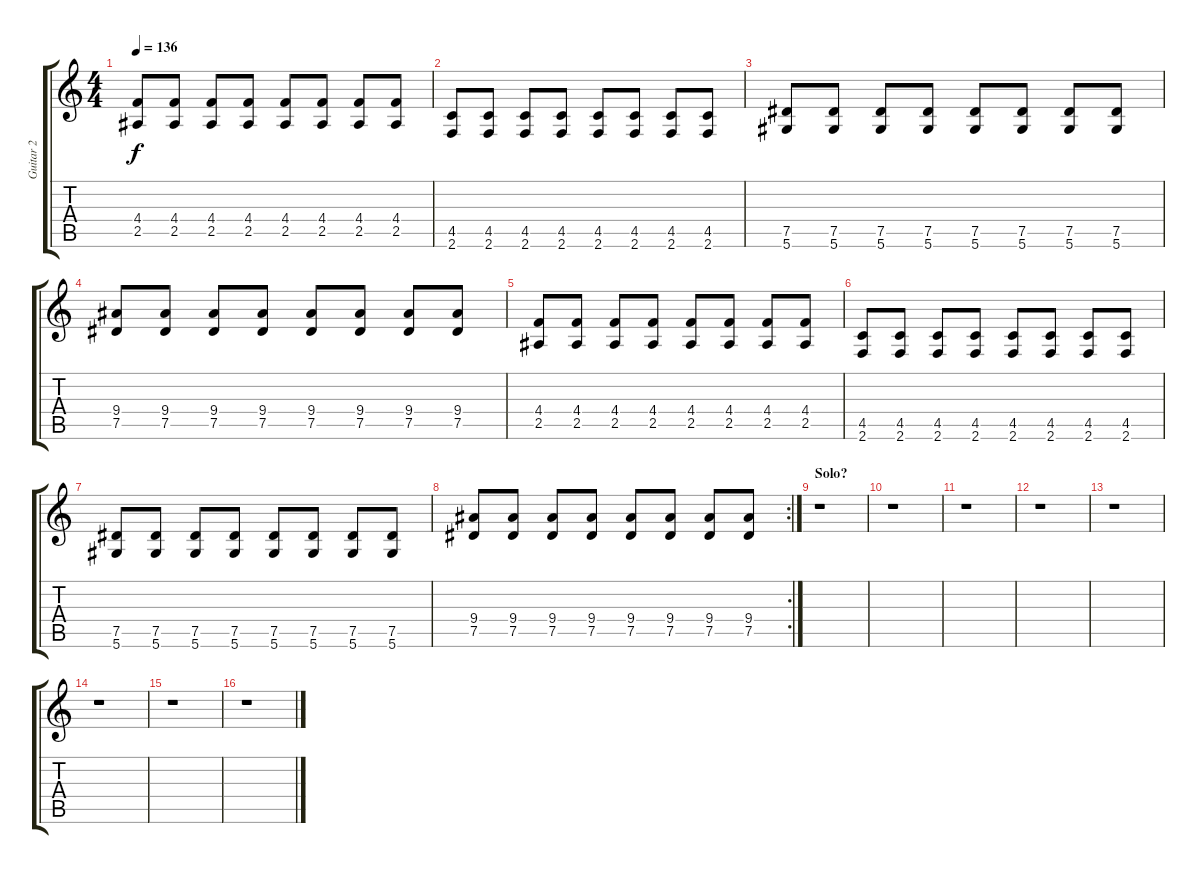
\track ("Guitar 2" "Guitar 2") {instrument distortionguitar}
\staff {score tabs}
\tuning (Eb4 Bb3 Gb3 Db3 Ab2 Eb2) {hide}
\ts (4 4)
\tempo 136
\clef g2
\ks c
(4.4 2.5).8{dy f} (4.4 2.5).8 (4.4 2.5).8 (4.4 2.5).8 (4.4 2.5).8 (4.4 2.5).8 (4.4 2.5).8 (4.4 2.5).8 |
(4.5 2.6).8 (4.5 2.6).8 (4.5 2.6).8 (4.5 2.6).8 (4.5 2.6).8 (4.5 2.6).8 (4.5 2.6).8 (4.5 2.6).8 |
(7.5 5.6).8 (7.5 5.6).8 (7.5 5.6).8 (7.5 5.6).8 (7.5 5.6).8 (7.5 5.6).8 (7.5 5.6).8 (7.5 5.6).8 |
(9.4 7.5).8 (9.4 7.5).8 (9.4 7.5).8 (9.4 7.5).8 (9.4 7.5).8 (9.4 7.5).8 (9.4 7.5).8 (9.4 7.5).8 |
(4.4 2.5).8 (4.4 2.5).8 (4.4 2.5).8 (4.4 2.5).8 (4.4 2.5).8 (4.4 2.5).8 (4.4 2.5).8 (4.4 2.5).8 |
(4.5 2.6).8 (4.5 2.6).8 (4.5 2.6).8 (4.5 2.6).8 (4.5 2.6).8 (4.5 2.6).8 (4.5 2.6).8 (4.5 2.6).8 |
(7.5 5.6).8 (7.5 5.6).8 (7.5 5.6).8 (7.5 5.6).8 (7.5 5.6).8 (7.5 5.6).8 (7.5 5.6).8 (7.5 5.6).8 |
\rc 2
(9.4 7.5).8 (9.4 7.5).8 (9.4 7.5).8 (9.4 7.5).8 (9.4 7.5).8 (9.4 7.5).8 (9.4 7.5).8 (9.4 7.5).8 |
\section ("" "Solo?")
r.1 |
r.1 |
r.1 |
r.1 |
r.1 |
r.1 |
r.1 |
r.1
